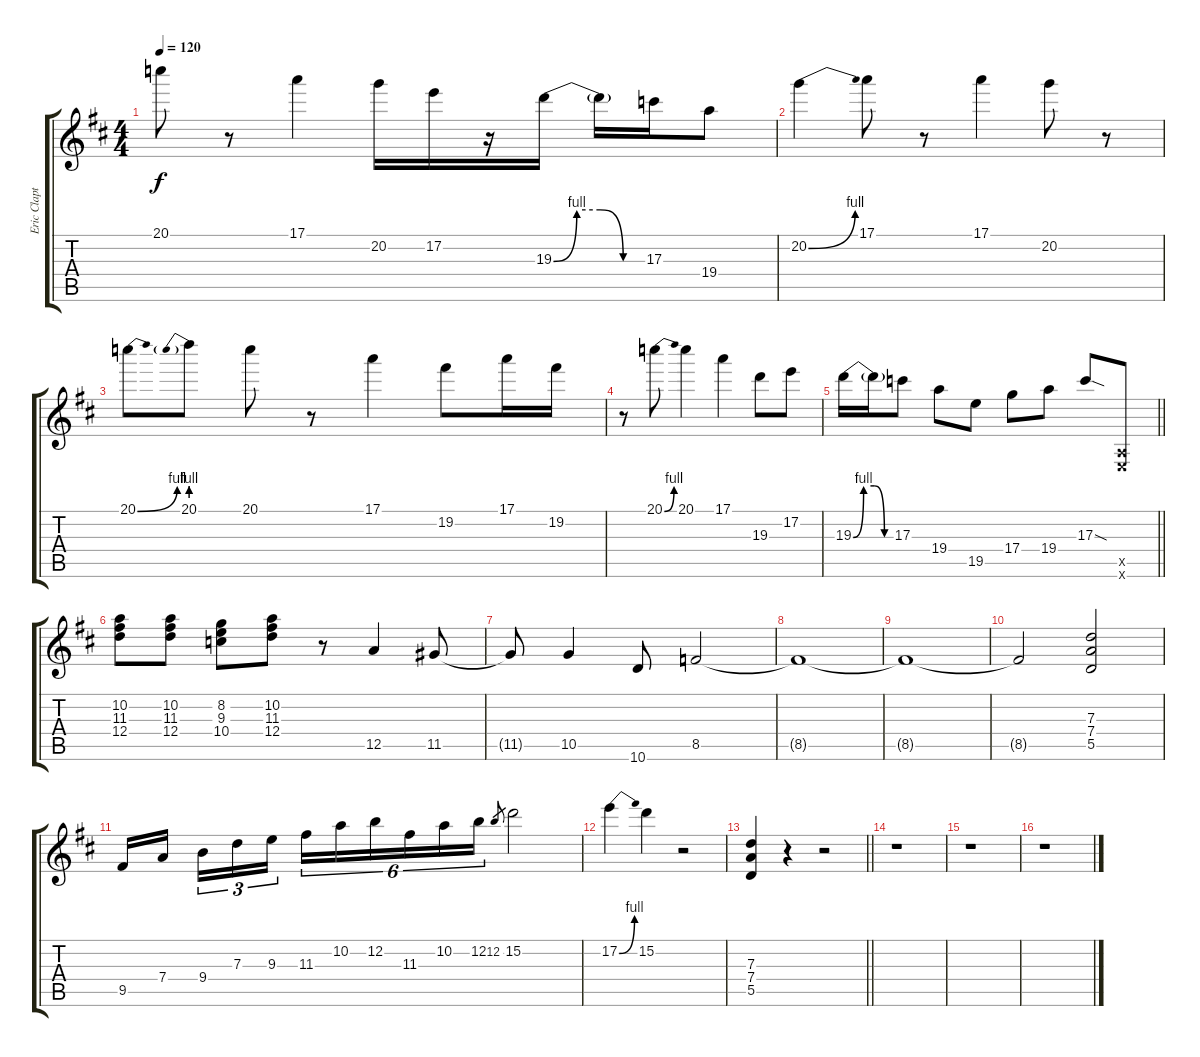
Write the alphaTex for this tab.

\track ("Eric Clapton Guitar" "Eric Clapt") {instrument distortionguitar}
\staff {score tabs}
\tuning (E4 B3 G3 D3 A2 E2) {hide}
\ts (4 4)
\tempo 120
\clef g2
\ks d
20.1{t}.8{dy f} r.8 17.1.4 20.2.16 17.2.16 r.16 19.3{be (custom 0 0 15 4 30 4 45 0 60 0)}.16 19.3{t}.16 17.3.16 19.4.8 |
20.2{be (bend 0 0 60 4)}.4 17.1.8 r.8 17.1.4 20.2.8 r.8 |
20.1{be (bend 0 0 60 4)}.8 20.1{be (prebend 0 4 60 4)}.8 20.1.8 r.8 17.1.4 19.2.8 17.1.16 19.2.16 |
r.8 20.1{be (bend 0 0 60 4)}.8 20.1.4 17.1.4 19.3.8 17.2.8 |
\barLineRight lightlight
19.3{be (custom 0 0 15 4 30 4 45 0 60 0)}.16 19.3{t}.16 17.3.8 19.4.8 19.5.8 17.4.8 19.4.8 17.3{sod}.8 (0.5{x} 0.6{x}).8 |
(10.2 11.3 12.4).8 (10.2 11.3 12.4).8 (8.2 9.3 10.4).8 (10.2 11.3 12.4).8 r.8 12.5.4 11.5.8 |
11.5{t}.8 10.5.4 10.6.8 8.5.2 |
8.5{t}.1 |
8.5{t}.1 |
8.5{t}.2 (7.3 7.4 5.5).2 |
9.5.16 7.4.16 9.4.16{tu (3 2)} 7.3.16{tu (3 2)} 9.3.16{tu (3 2)} 11.3.16{tu (6 4)} 10.2.16{tu (6 4)} 12.2.16{tu (6 4)} 11.3.16{tu (6 4)} 10.2.16{tu (6 4)} 12.2.16{tu (6 4)} 12.2.8{gr} 15.2.2 |
17.2{be (bend 0 0 60 4)}.4 15.2.4 r.2 |
\barLineRight lightlight
(7.3 7.4 5.5).4 r.4 r.2 |
r.1 |
r.1 |
r.1
